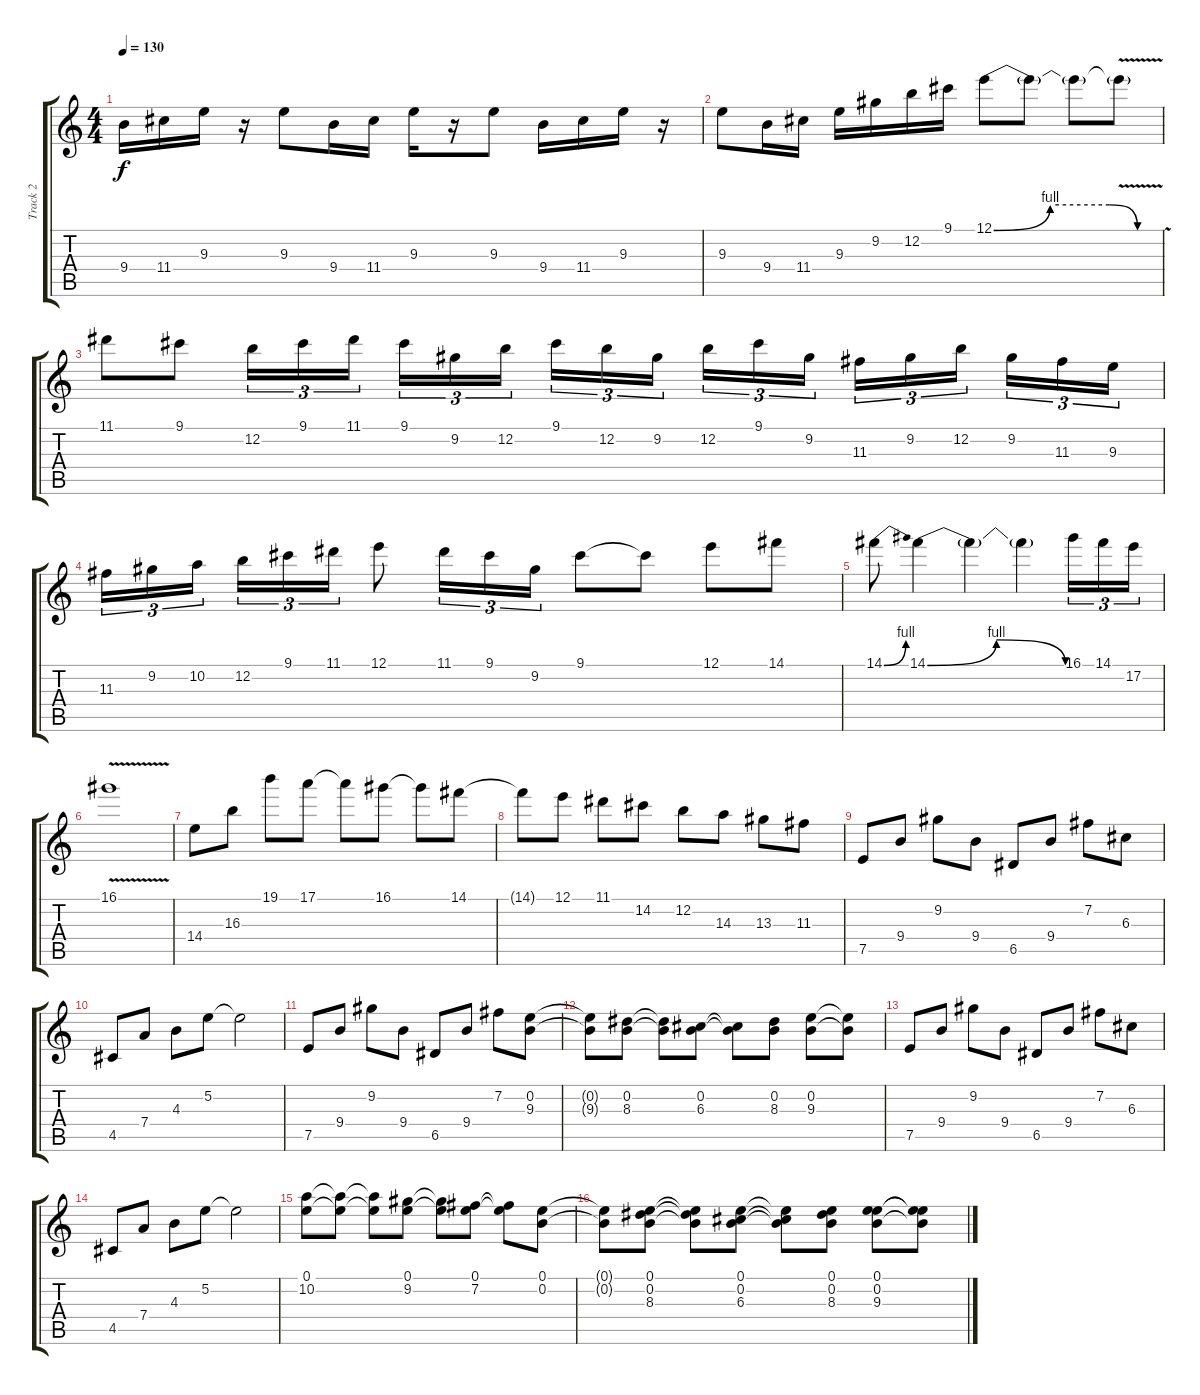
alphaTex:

\track ("Track 2" "Track 2") {instrument overdrivenguitar}
\staff {score tabs}
\tuning (E4 B3 G3 D3 A2 E2) {hide}
\ts (4 4)
\tempo 130
\clef g2
\ks c
9.4.16{dy f} 11.4.16 9.3.16 r.16 9.3.8 9.4.16 11.4.16 9.3.16 r.16 9.3.8 9.4.16 11.4.16 9.3.16 r.16 |
9.3.8 9.4.16 11.4.16 9.3.16 9.2.16 12.2.16 9.1.16 12.1{be (custom 0 0 20 4 41 4 51 0 60 0)}.8 12.1{t}.8 12.1{t}.8 12.1{v t}.8 |
11.1.8 9.1.8 12.2.16{tu (3 2)} 9.1.16{tu (3 2)} 11.1.16{tu (3 2) beam splitsecondary} 9.1.16{tu (3 2)} 9.2.16{tu (3 2)} 12.2.16{tu (3 2)} 9.1.16{tu (3 2)} 12.2.16{tu (3 2)} 9.2.16{tu (3 2) beam splitsecondary} 12.2.16{tu (3 2)} 9.1.16{tu (3 2)} 9.2.16{tu (3 2)} 11.3.16{tu (3 2)} 9.2.16{tu (3 2)} 12.2.16{tu (3 2) beam splitsecondary} 9.2.16{tu (3 2)} 11.3.16{tu (3 2)} 9.3.16{tu (3 2)} |
11.3.16{tu (3 2)} 9.2.16{tu (3 2)} 10.2.16{tu (3 2) beam splitsecondary} 12.2.16{tu (3 2)} 9.1.16{tu (3 2)} 11.1.16{tu (3 2)} 12.1.8 11.1.16{tu (3 2)} 9.1.16{tu (3 2)} 9.2.16{tu (3 2)} 9.1.8 9.1{t}.8 12.1.8 14.1.8 |
14.1{be (bend 0 0 60 4)}.8 14.1{be (bendrelease 0 0 6 4 51 4 60 0)}.4 14.1{t}.4 14.1{t}.4 16.1.16{tu (3 2)} 14.1.16{tu (3 2)} 17.2.16{tu (3 2)} |
16.1{v}.1 |
14.4.8 16.3.8 19.1.8 17.1.8 17.1{t}.8 16.1.8 16.1{t}.8 14.1.8 |
14.1{t}.8 12.1.8 11.1.8 14.2.8 12.2.8 14.3.8 13.3.8 11.3.8 |
7.5.8 9.4.8 9.2.8 9.4.8 6.5.8 9.4.8 7.2.8 6.3.8 |
4.5.8 7.4.8 4.3.8 5.2.8 5.2{t}.2 |
7.5.8 9.4.8 9.2.8 9.4.8 6.5.8 9.4.8 7.2.8 (0.2 9.3).8 |
(0.2{t} 9.3{t}).8 (0.2 8.3).8 (0.2{t} 8.3{t}).8 (0.2 6.3).8 (0.2{t} 6.3{t}).8 (0.2 8.3).8 (0.2 9.3).8 (0.2{t} 9.3{t}).8 |
7.5.8 9.4.8 9.2.8 9.4.8 6.5.8 9.4.8 7.2.8 6.3.8 |
4.5.8 7.4.8 4.3.8 5.2.8 5.2{t}.2 |
(0.1 10.2).8 (0.1{t} 10.2{t}).8 (0.1{t} 10.2{t}).8 (0.1 9.2).8 (0.1{t} 9.2{t}).8 (0.1 7.2).8 (0.1{t} 7.2{t}).8 (0.1 0.2).8 |
(0.1{t} 0.2{t}).8 (0.1 0.2 8.3).8 (0.1{t} 0.2{t} 8.3{t}).8 (0.1 0.2 6.3).8 (0.1{t} 0.2{t} 6.3{t}).8 (0.1 0.2 8.3).8 (0.1 0.2 9.3).8 (0.1{t} 0.2{t} 9.3{t}).8
